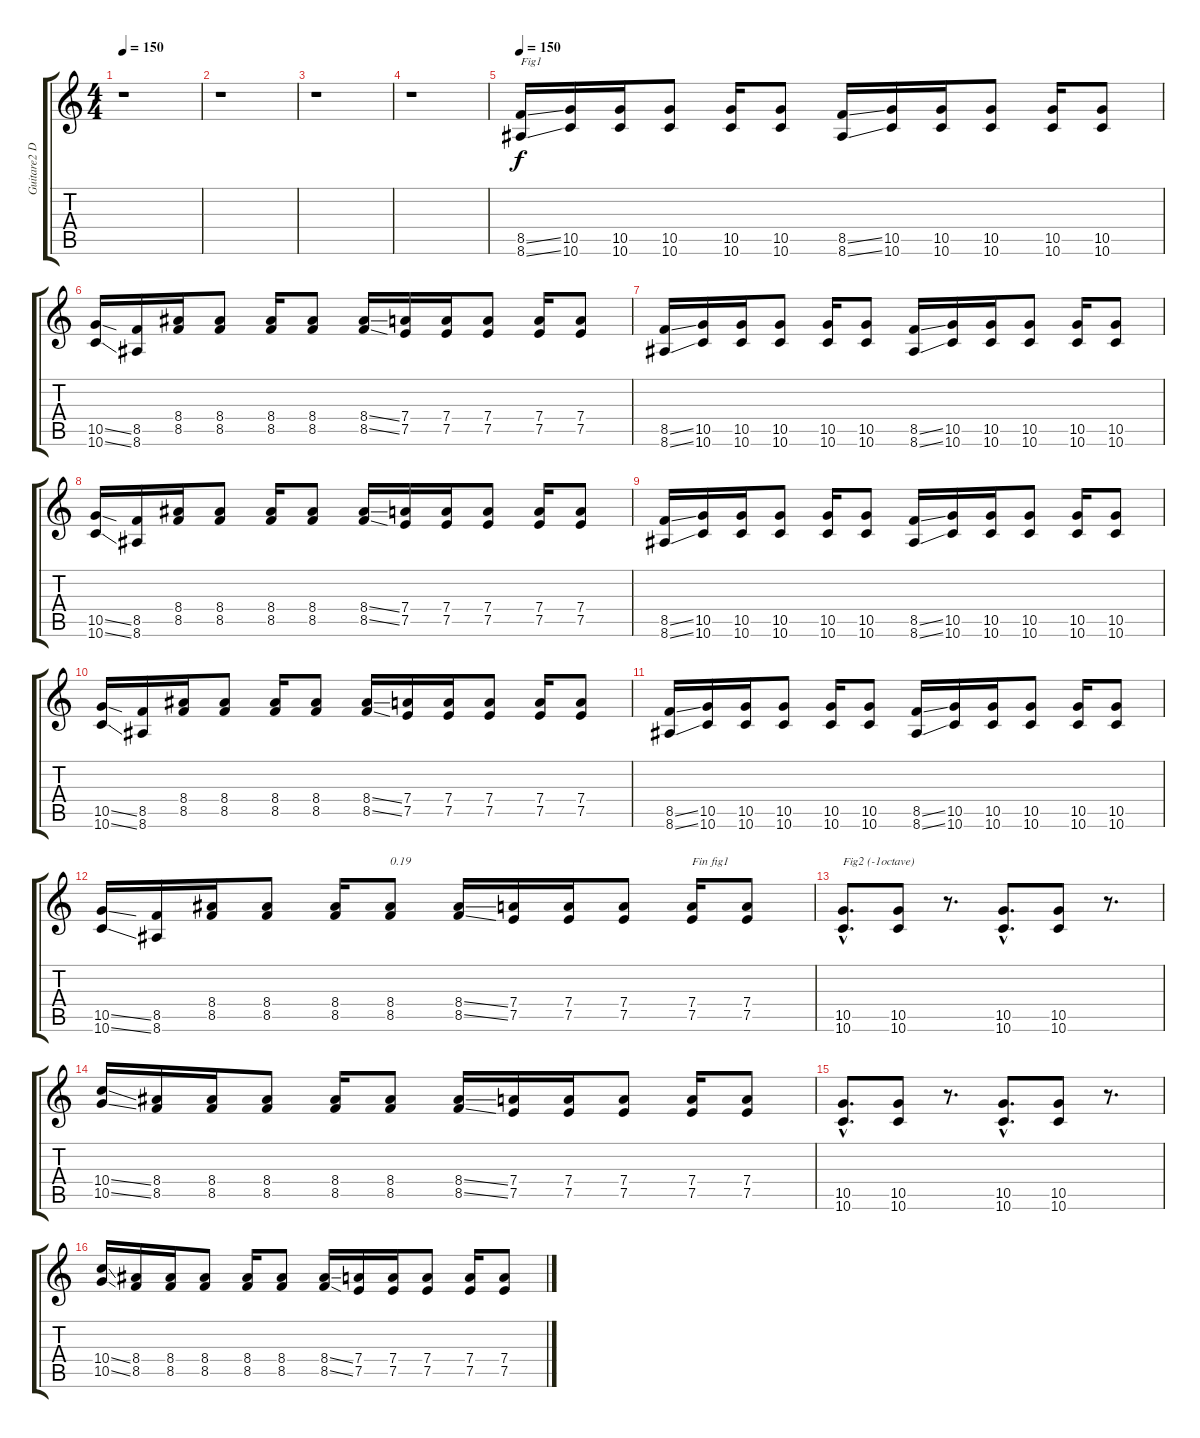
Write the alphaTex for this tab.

\track ("Guitare2 Dr-D" "Guitare2 D") {instrument distortionguitar}
\staff {score tabs}
\tuning (E4 B3 G3 D3 A2 D2) {hide}
\ts (4 4)
\tempo 150
\tempo 140
\tempo 150
\clef g2
\ks c
r.1{dy f instrument distortionguitar} |
r.1 |
r.1 |
r.1 |
\tempo 150
(8.5{ss} 8.6{ss}).16{txt "Fig1"} (10.5 10.6).16 (10.5 10.6).16 (10.5 10.6).8 (10.5 10.6).16 (10.5 10.6).8 (8.5{ss} 8.6{ss}).16 (10.5 10.6).16 (10.5 10.6).16 (10.5 10.6).8 (10.5 10.6).16 (10.5 10.6).8 |
(10.5{ss} 10.6{ss}).16 (8.5 8.6).16 (8.4 8.5).16 (8.4 8.5).8 (8.4 8.5).16 (8.4 8.5).8 (8.4{ss} 8.5{ss}).16 (7.4 7.5).16 (7.4 7.5).16 (7.4 7.5).8 (7.4 7.5).16 (7.4 7.5).8 |
(8.5{ss} 8.6{ss}).16 (10.5 10.6).16 (10.5 10.6).16 (10.5 10.6).8 (10.5 10.6).16 (10.5 10.6).8 (8.5{ss} 8.6{ss}).16 (10.5 10.6).16 (10.5 10.6).16 (10.5 10.6).8 (10.5 10.6).16 (10.5 10.6).8 |
(10.5{ss} 10.6{ss}).16 (8.5 8.6).16 (8.4 8.5).16 (8.4 8.5).8 (8.4 8.5).16 (8.4 8.5).8 (8.4{ss} 8.5{ss}).16 (7.4 7.5).16 (7.4 7.5).16 (7.4 7.5).8 (7.4 7.5).16 (7.4 7.5).8 |
(8.5{ss} 8.6{ss}).16 (10.5 10.6).16 (10.5 10.6).16 (10.5 10.6).8 (10.5 10.6).16 (10.5 10.6).8 (8.5{ss} 8.6{ss}).16 (10.5 10.6).16 (10.5 10.6).16 (10.5 10.6).8 (10.5 10.6).16 (10.5 10.6).8 |
(10.5{ss} 10.6{ss}).16 (8.5 8.6).16 (8.4 8.5).16 (8.4 8.5).8 (8.4 8.5).16 (8.4 8.5).8 (8.4{ss} 8.5{ss}).16 (7.4 7.5).16 (7.4 7.5).16 (7.4 7.5).8 (7.4 7.5).16 (7.4 7.5).8 |
(8.5{ss} 8.6{ss}).16 (10.5 10.6).16 (10.5 10.6).16 (10.5 10.6).8 (10.5 10.6).16 (10.5 10.6).8 (8.5{ss} 8.6{ss}).16 (10.5 10.6).16 (10.5 10.6).16 (10.5 10.6).8 (10.5 10.6).16 (10.5 10.6).8 |
(10.5{ss} 10.6{ss}).16 (8.5 8.6).16 (8.4 8.5).16 (8.4 8.5).8 (8.4 8.5).16 (8.4 8.5).8{txt "0.19"} (8.4{ss} 8.5{ss}).16 (7.4 7.5).16 (7.4 7.5).16 (7.4 7.5).8 (7.4 7.5).16{txt "Fin fig1"} (7.4 7.5).8 |
(10.5{hac} 10.6{hac}).8{d txt "Fig2 (-1octave)"} (10.5 10.6).8 r.8{d} (10.5{hac} 10.6{hac}).8{d} (10.5 10.6).8 r.8{d} |
(10.4{ss} 10.5{ss}).16 (8.4 8.5).16 (8.4 8.5).16 (8.4 8.5).8 (8.4 8.5).16 (8.4 8.5).8 (8.4{ss} 8.5{ss}).16 (7.4 7.5).16 (7.4 7.5).16 (7.4 7.5).8 (7.4 7.5).16 (7.4 7.5).8 |
(10.5{hac} 10.6{hac}).8{d} (10.5 10.6).8 r.8{d} (10.5{hac} 10.6{hac}).8{d} (10.5 10.6).8 r.8{d} |
(10.4{ss} 10.5{ss}).16 (8.4 8.5).16 (8.4 8.5).16 (8.4 8.5).8 (8.4 8.5).16 (8.4 8.5).8 (8.4{ss} 8.5{ss}).16 (7.4 7.5).16 (7.4 7.5).16 (7.4 7.5).8 (7.4 7.5).16 (7.4 7.5).8
